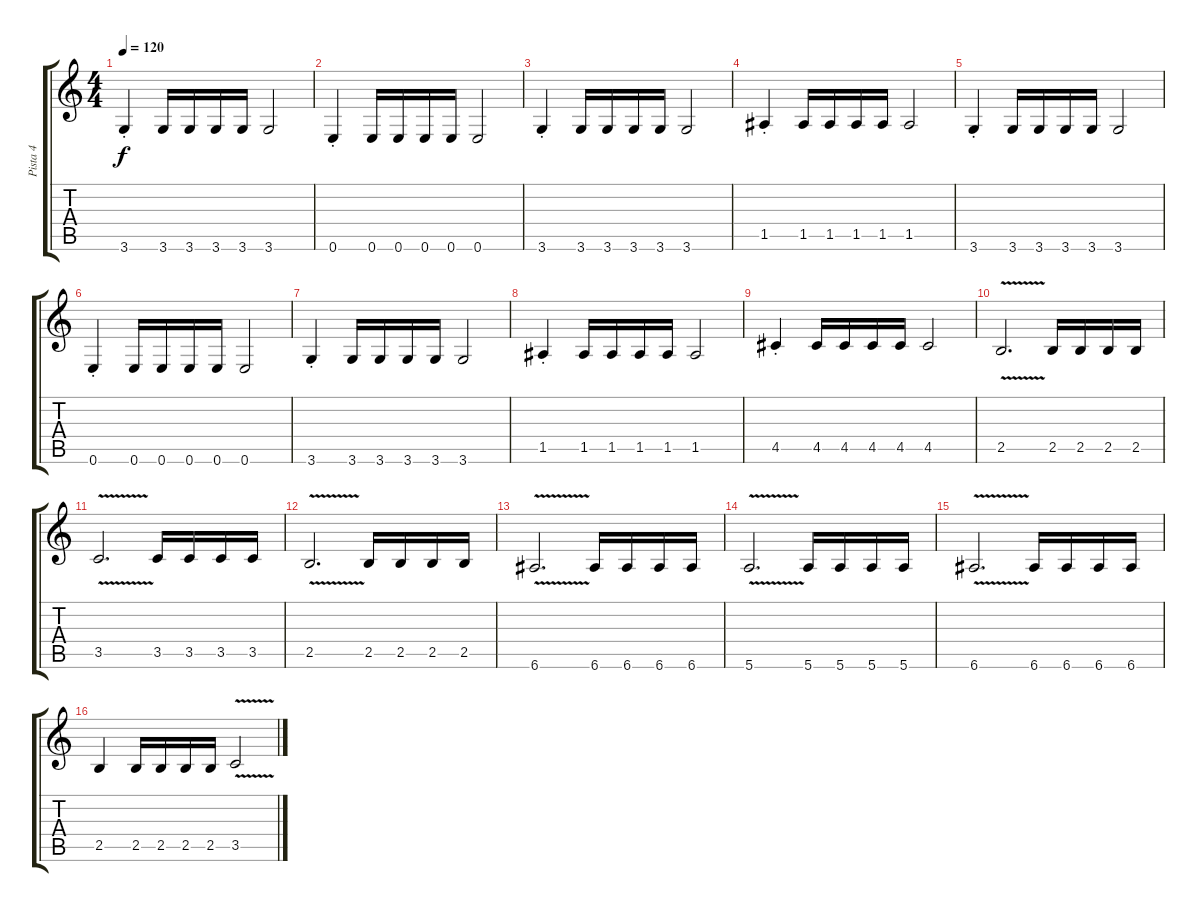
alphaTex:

\track ("Pista 4" "Pista 4") {instrument overdrivenguitar}
\staff {score tabs}
\tuning (E4 B3 G3 D3 A2 E2) {hide}
\ts (4 4)
\tempo 120
\clef g2
\ks c
3.6{st}.4{dy f} 3.6.16 3.6.16 3.6.16 3.6.16 3.6.2 |
0.6{st}.4 0.6.16 0.6.16 0.6.16 0.6.16 0.6.2 |
3.6{st}.4 3.6.16 3.6.16 3.6.16 3.6.16 3.6.2 |
1.5{st}.4 1.5.16 1.5.16 1.5.16 1.5.16 1.5.2 |
3.6{st}.4 3.6.16 3.6.16 3.6.16 3.6.16 3.6.2 |
0.6{st}.4 0.6.16 0.6.16 0.6.16 0.6.16 0.6.2 |
3.6{st}.4 3.6.16 3.6.16 3.6.16 3.6.16 3.6.2 |
1.5{st}.4 1.5.16 1.5.16 1.5.16 1.5.16 1.5.2 |
4.5{st}.4 4.5.16 4.5.16 4.5.16 4.5.16 4.5.2 |
2.5{v}.2{d} 2.5.16 2.5.16 2.5.16 2.5.16 |
3.5{v}.2{d} 3.5.16 3.5.16 3.5.16 3.5.16 |
2.5{v}.2{d} 2.5.16 2.5.16 2.5.16 2.5.16 |
6.6{v}.2{d} 6.6.16 6.6.16 6.6.16 6.6.16 |
5.6{v}.2{d} 5.6.16 5.6.16 5.6.16 5.6.16 |
6.6{v}.2{d} 6.6.16 6.6.16 6.6.16 6.6.16 |
2.5.4 2.5.16 2.5.16 2.5.16 2.5.16 3.5{v}.2
